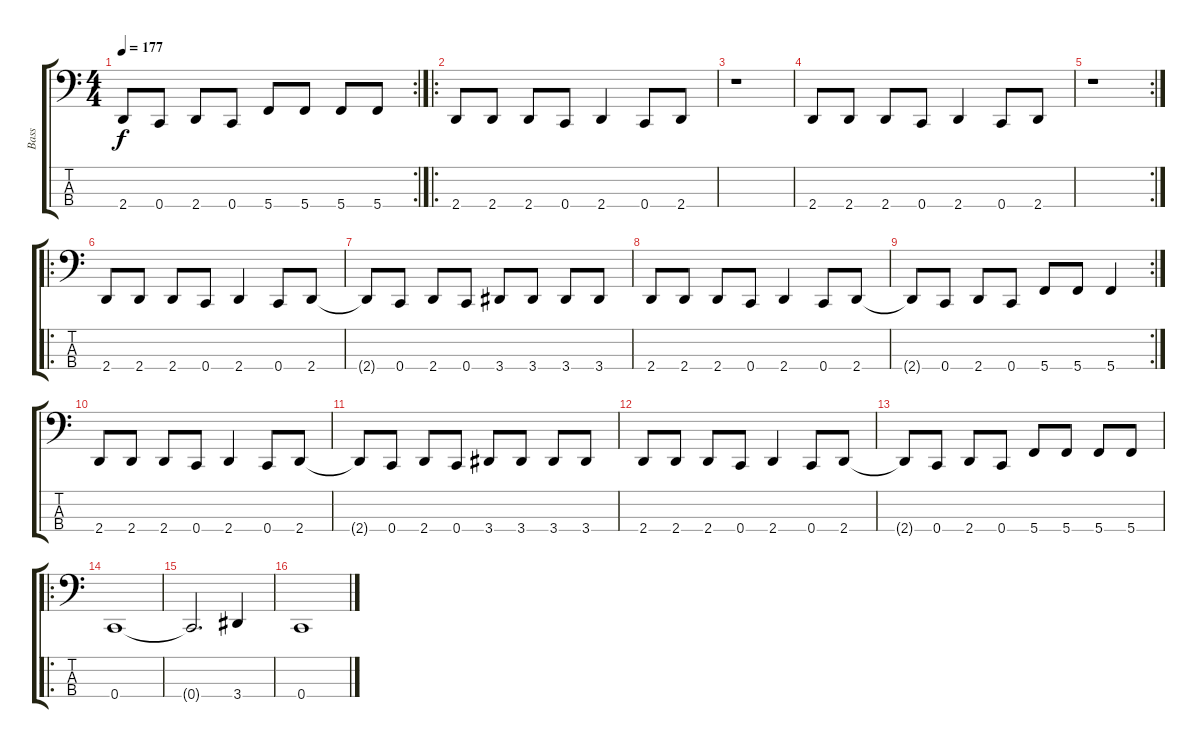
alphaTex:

\track ("Bass" "Bass") {instrument electricbassfinger}
\staff {score tabs}
\tuning (F2 C2 G1 C1) {hide}
\rc 2
\ts (4 4)
\tempo 177
\clef f4
\ks c
2.4{t}.8{dy f} 0.4.8 2.4.8 0.4.8 5.4.8 5.4.8 5.4.8 5.4.8 |
\ro
2.4.8 2.4.8 2.4.8 0.4.8 2.4.4 0.4.8 2.4.8 |
r.1 |
2.4.8 2.4.8 2.4.8 0.4.8 2.4.4 0.4.8 2.4.8 |
\rc 2
r.1 |
\ro
2.4.8 2.4.8 2.4.8 0.4.8 2.4.4 0.4.8 2.4.8 |
2.4{t}.8 0.4.8 2.4.8 0.4.8 3.4.8 3.4.8 3.4.8 3.4.8 |
2.4.8 2.4.8 2.4.8 0.4.8 2.4.4 0.4.8 2.4.8 |
\rc 2
2.4{t}.8 0.4.8 2.4.8 0.4.8 5.4.8 5.4.8 5.4.4 |
2.4.8 2.4.8 2.4.8 0.4.8 2.4.4 0.4.8 2.4.8 |
2.4{t}.8 0.4.8 2.4.8 0.4.8 3.4.8 3.4.8 3.4.8 3.4.8 |
2.4.8 2.4.8 2.4.8 0.4.8 2.4.4 0.4.8 2.4.8 |
2.4{t}.8 0.4.8 2.4.8 0.4.8 5.4.8 5.4.8 5.4.8 5.4.8 |
\ro
0.4.1 |
0.4{t}.2{d} 3.4.4 |
0.4.1
